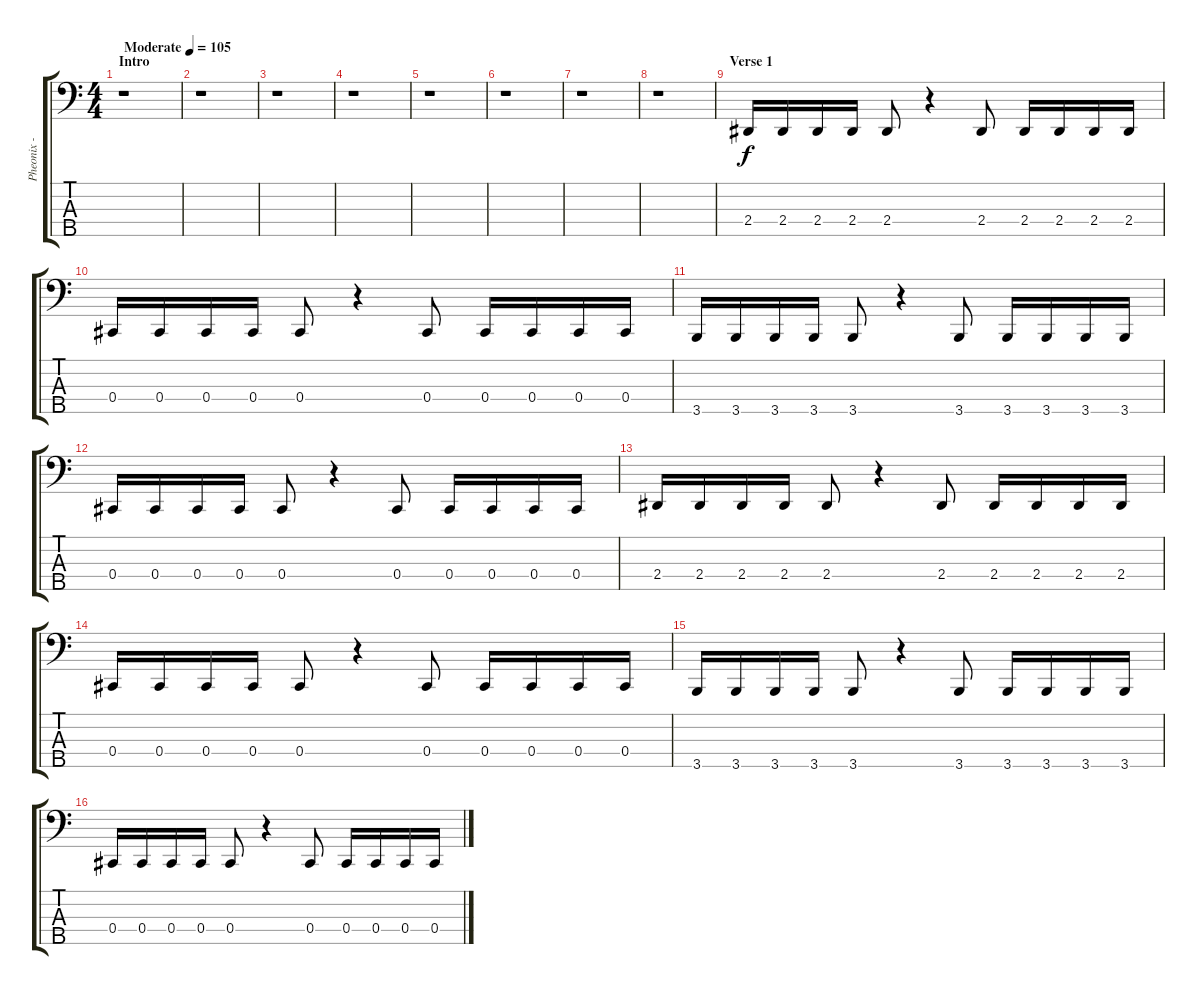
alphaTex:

\track ("Pheonix - Bass" "Pheonix - ") {instrument electricbassfinger}
\staff {score tabs}
\tuning (Gb2 Db2 Ab1 Db1 Ab0) {hide}
\ts (4 4)
\section ("" "Intro")
\tempo (105 "Moderate")
\clef f4
\ks c
r.1{dy f instrument electricbassfinger} |
r.1 |
r.1 |
r.1 |
r.1 |
r.1 |
r.1 |
r.1 |
\section ("" "Verse 1")
2.4.16 2.4.16 2.4.16 2.4.16 2.4.8 r.4 2.4.8 2.4.16 2.4.16 2.4.16 2.4.16 |
0.4.16 0.4.16 0.4.16 0.4.16 0.4.8 r.4 0.4.8 0.4.16 0.4.16 0.4.16 0.4.16 |
3.5.16 3.5.16 3.5.16 3.5.16 3.5.8 r.4 3.5.8 3.5.16 3.5.16 3.5.16 3.5.16 |
0.4.16 0.4.16 0.4.16 0.4.16 0.4.8 r.4 0.4.8 0.4.16 0.4.16 0.4.16 0.4.16 |
2.4.16 2.4.16 2.4.16 2.4.16 2.4.8 r.4 2.4.8 2.4.16 2.4.16 2.4.16 2.4.16 |
0.4.16 0.4.16 0.4.16 0.4.16 0.4.8 r.4 0.4.8 0.4.16 0.4.16 0.4.16 0.4.16 |
3.5.16 3.5.16 3.5.16 3.5.16 3.5.8 r.4 3.5.8 3.5.16 3.5.16 3.5.16 3.5.16 |
0.4.16 0.4.16 0.4.16 0.4.16 0.4.8 r.4 0.4.8 0.4.16 0.4.16 0.4.16 0.4.16
